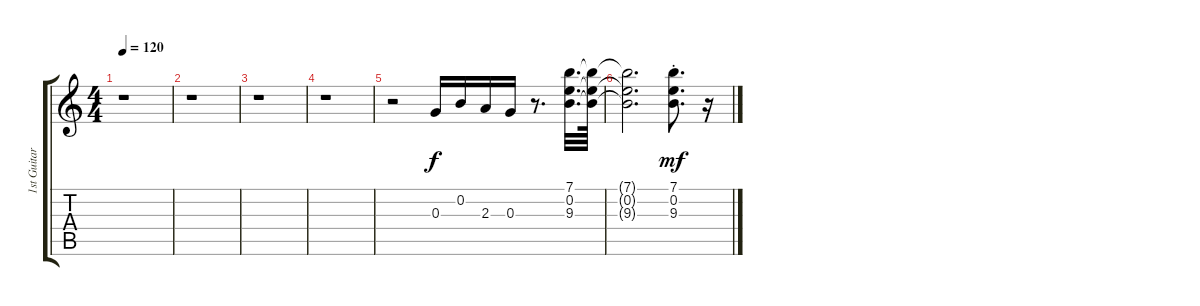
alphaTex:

\track ("1st Guitar" "1st Guitar") {instrument overdrivenguitar}
\staff {score tabs}
\tuning (E4 B3 G3 D3 A2 E2) {hide}
\ts (4 4)
\tempo 120
\clef g2
\ks c
r.1{dy f} |
r.1 |
r.1 |
r.1 |
r.2 0.3.16 0.2.16 2.3.16 0.3.16 r.8{d} (7.1 0.2 9.3).32{d} (7.1{t} 0.2{t} 9.3{t}).64 |
(7.1{t} 0.2{t} 9.3{t}).2{d} (7.1{st} 0.2{st} 9.3{st}).8{d dy mf} r.16
